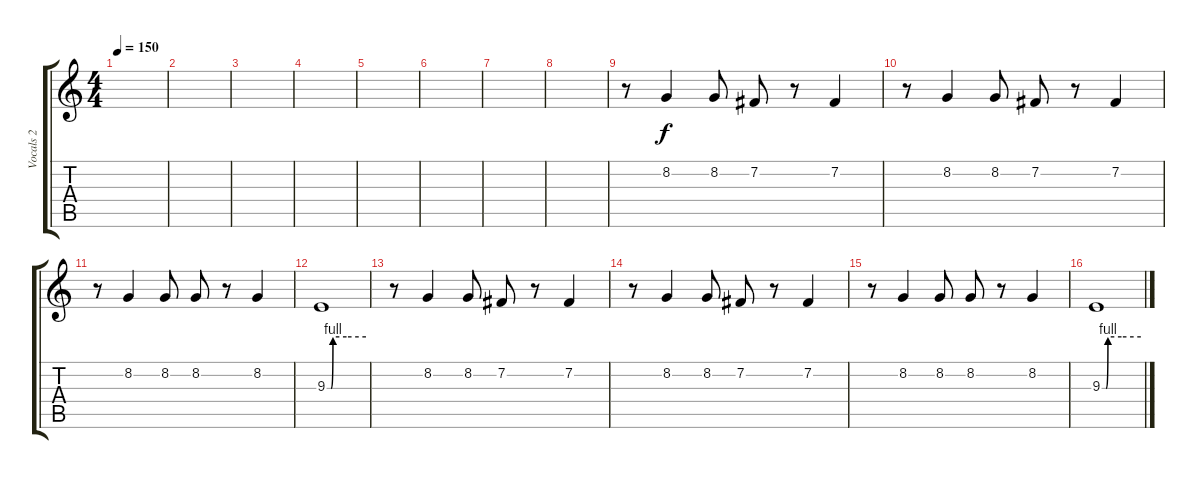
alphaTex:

\track ("Vocals 2" "Vocals 2") {instrument lead1square}
\staff {score tabs}
\tuning (E4 B3 G3 D3 A2 E2) {hide}
\ts (4 4)
\tempo 150
\clef g2
\ks c
|
|
|
|
|
|
|
|
r.8 8.2.4 8.2.8 7.2.8 r.8 7.2.4 |
r.8 8.2.4 8.2.8 7.2.8 r.8 7.2.4 |
r.8 8.2.4 8.2.8 8.2.8 r.8 8.2.4 |
9.3{be (custom 0 0 6 0 9 4 30 4 60 4)}.1 |
r.8 8.2.4 8.2.8 7.2.8 r.8 7.2.4 |
r.8 8.2.4 8.2.8 7.2.8 r.8 7.2.4 |
r.8 8.2.4 8.2.8 8.2.8 r.8 8.2.4 |
9.3{be (custom 0 0 6 0 9 4 30 4 60 4)}.1
